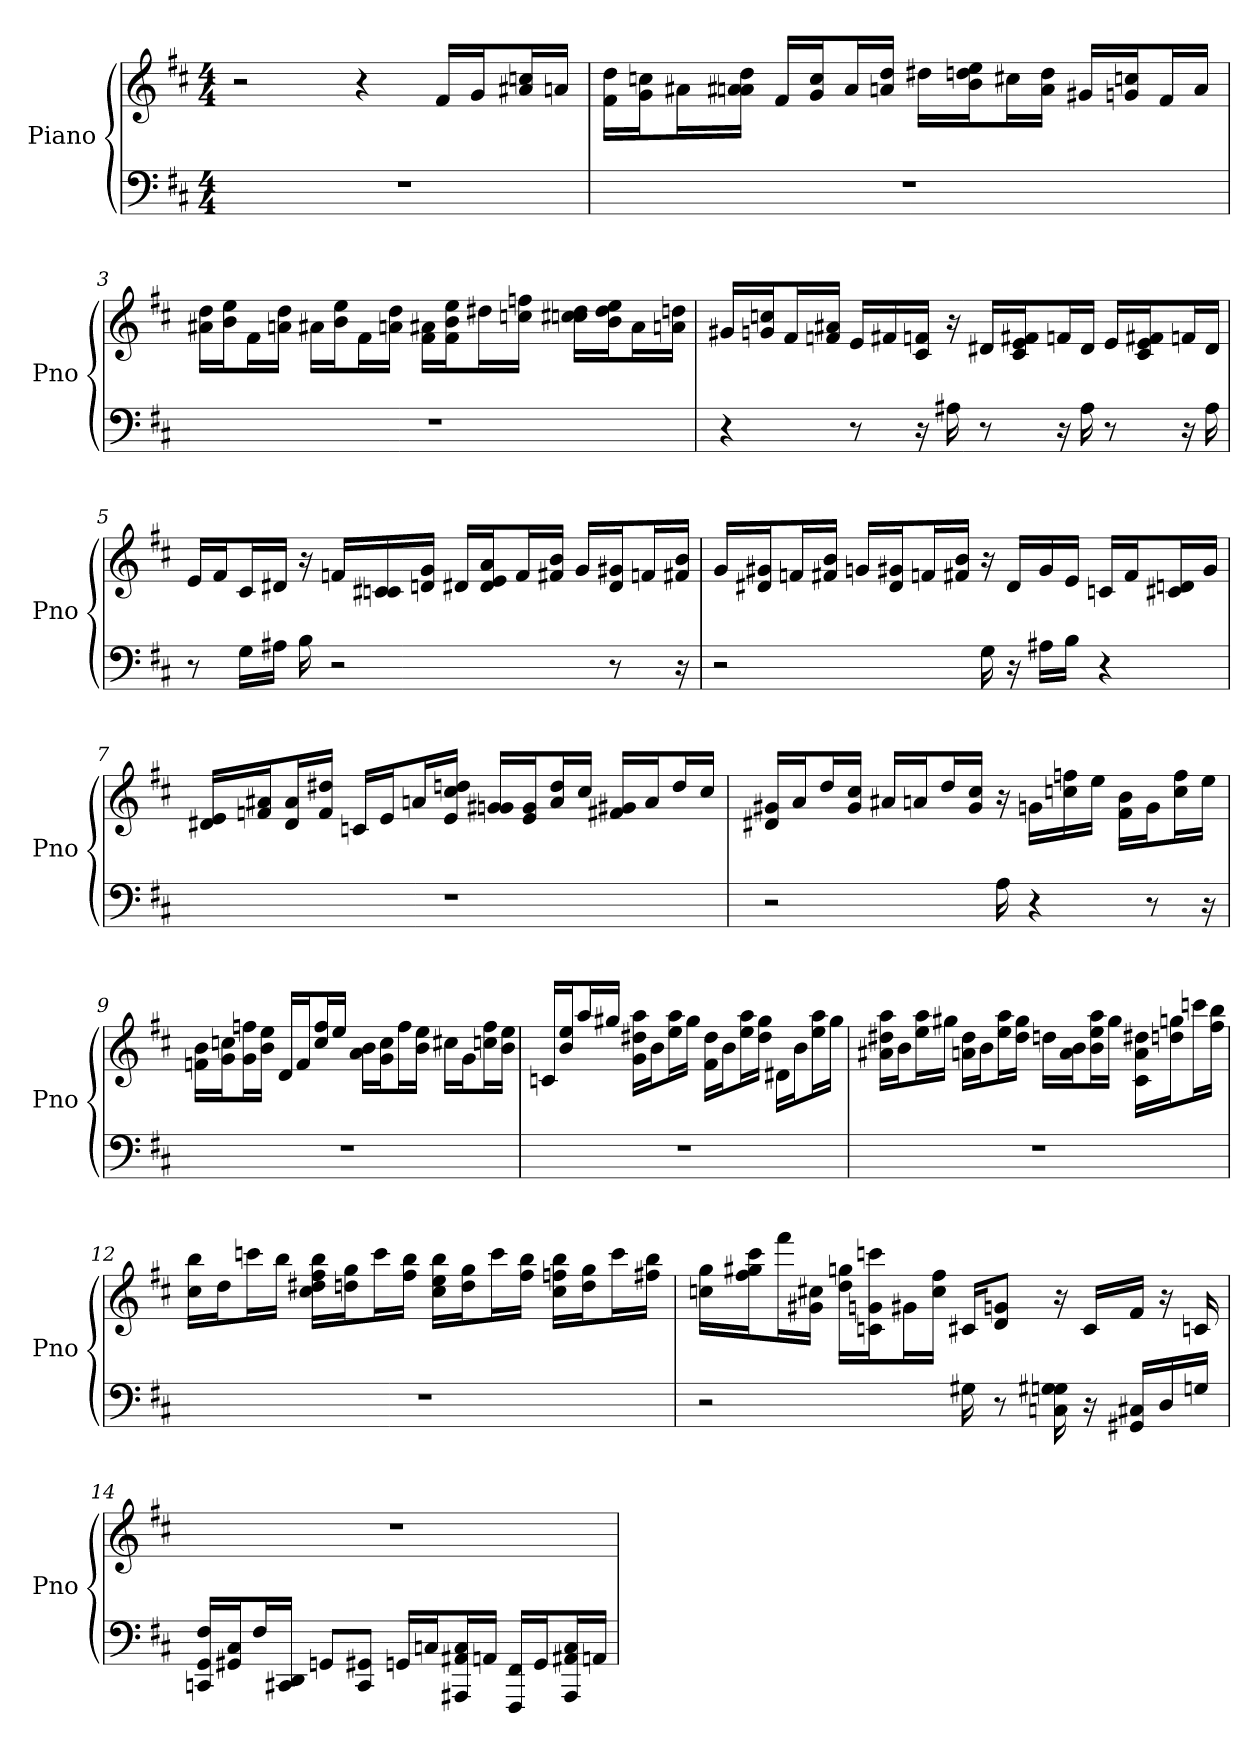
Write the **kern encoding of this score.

**kern	**kern
*part1	*part1
*staff2	*staff1
*I"Piano	*
*I'Pno	*
*clefF4	*clefG2
*k[f#c#]	*k[f#c#]
*D:	*D:
*M4/4	*M4/4
*MM87	*MM87
=1	=1
1r	2r
.	4r
.	16f#/LL
.	16g/J
.	16cc/ 16a#/L
.	16a/JJ
=2	=2
1r	16dd\ 16f#\LL
.	16g\ 16cc\J
.	16a#\L
.	16a\ 16dd\ 16a#\JJ
.	16f#/LL
.	16g/ 16cc/J
.	16a#/L
.	16a/ 16dd/JJ
.	16dd#\LL
.	16ee\ 16dd\ 16b\J
.	16cc#\L
.	16dd\ 16a\JJ
.	16g#/LL
.	16cc/ 16g/J
.	16f#/L
.	16a/JJ
=3	=3
1r	16dd\ 16a#\LL
.	16b\ 16ee\J
.	16f#\L
.	16a\ 16dd\JJ
.	16a#\LL
.	16b\ 16ee\J
.	16f#\L
.	16a\ 16dd\JJ
.	16a#\ 16f#\LL
.	16b\ 16f#\ 16ee\J
.	16dd#\L
.	16ff\ 16cc\JJ
.	16dd#\ 16cc#\ 16cc\LL
.	16ee\ 16dd#\ 16b\J
.	16a#\L
.	16dd\ 16a\JJ
=4	=4
4r	16g#/LL
.	16cc/ 16g/J
.	16f#/L
.	16a#/ 16f/JJ
8r	16e/LL
.	16f#/
16r	16c#/ 16f/JJ
16A#	16r
8r	16d#/LL
.	16f#/ 16e/ 16c#/J
16r	16f/L
16A#	16d#/JJ
8r	16e/LL
.	16f#/ 16e/ 16c#/J
16r	16f/L
16A#	16d#/JJ
=5	=5
8r	16e/LL
.	16f#/J
16G\LL	16c#/L
16A#\JJ	16d#/JJ
16B	16r
2r	16f/LL
.	16c/ 16c#/
.	16g/ 16d/JJ
.	16d#/LL
.	16a/ 16e/ 16d#/J
.	16f/L
.	16b/ 16f#/JJ
.	16g/LL
8r	16d#/ 16g#/J
.	16f/L
16r	16b/ 16f#/JJ
=6	=6
2r	16g/LL
.	16d#/ 16g#/J
.	16f/L
.	16b/ 16f#/JJ
.	16g/LL
.	16d#/ 16g#/J
.	16f/L
.	16b/ 16f#/JJ
16G	16r
16r	16d#/LL
16A#\LL	16g#/
16B\JJ	16e/JJ
4r	16c/LL
.	16f#/J
.	16c#/ 16d/L
.	16g#/JJ
=7	=7
1r	16d#/ 16e/LL
.	16a#/ 16f/J
.	16d#/ 16a#/L
.	16dd#/ 16f/JJ
.	16c/LL
.	16e/J
.	16a/L
.	16dd/ 16e/ 16cc#/JJ
.	16g#/ 16g/LL
.	16g/ 16e/J
.	16a/ 16dd/L
.	16cc#/JJ
.	16g#/ 16f#/LL
.	16a/J
.	16dd/L
.	16cc#/JJ
=8	=8
2r	16g#/ 16d#/LL
.	16a/J
.	16dd/L
.	16cc#/ 16g#/JJ
.	16a#/LL
.	16a/J
.	16dd/L
.	16cc#/ 16g#/JJ
16A	16r
4r	16g\LL
.	16cc\ 16ff\
.	16ee\JJ
.	16b\ 16f#\LL
8r	16g\J
.	16cc\ 16ff\L
16r	16ee\JJ
=9	=9
1r	16b\ 16f\LL
.	16g\ 16cc\J
.	16g\ 16ff\L
.	16ee\ 16b\JJ
.	16d/LL
.	16f/J
.	16cc/ 16ff/L
.	16ee/JJ
.	16b\ 16a\LL
.	16g\ 16cc\J
.	16ff\L
.	16ee\ 16b\JJ
.	16cc#\LL
.	16g\J
.	16cc\ 16ff\L
.	16ee\ 16b\JJ
=10	=10
1r	16c/LL
.	16b/ 16ee/J
.	16aa/L
.	16gg#/JJ
.	16aa\ 16dd#\ 16g\LL
.	16b\J
.	16ee\ 16aa\L
.	16gg#\JJ
.	16dd#\ 16f#\LL
.	16b\J
.	16ee\ 16aa\L
.	16gg#\ 16dd#\JJ
.	16d#\LL
.	16b\J
.	16ee\ 16aa\L
.	16gg#\JJ
=11	=11
1r	16dd#\ 16aa\ 16a#\LL
.	16b\J
.	16ee\ 16aa\L
.	16gg#\JJ
.	16dd#\ 16a\LL
.	16b\J
.	16ee\ 16aa\L
.	16gg#\ 16dd#\JJ
.	16dd\LL
.	16a\ 16b\J
.	16ee\ 16b\ 16aa\L
.	16gg#\JJ
.	16dd#\ 16a\ 16c#\LL
.	16dd\ 16gg\J
.	16ccc\L
.	16bb\ 16ff#\JJ
=12	=12
1r	16cc#\ 16bb\LL
.	16dd\J
.	16ccc\L
.	16bb\JJ
.	16ff#\ 16cc#\ 16bb\ 16dd#\LL
.	16dd\ 16gg\J
.	16ccc\L
.	16bb\ 16ff#\JJ
.	16cc#\ 16bb\ 16ee\LL
.	16dd\ 16gg\J
.	16ccc\L
.	16bb\ 16ff#\JJ
.	16cc#\ 16ff\ 16bb\LL
.	16dd\ 16gg\J
.	16ccc\L
.	16bb\ 16ff#\JJ
=13	=13
2r	16gg\ 16cc\LL
.	16gg#\ 16ff#\ 16ccc#\J
.	16fff#\L
.	16g#\ 16cc#\JJ
.	16dd\ 16gg\LL
.	16ccc\ 16c\ 16g\J
.	16g#\L
.	16cc#\ 16ff#\JJ
16G#	16c#/KL
8r	8d/ 8g/J
16G 16C 16G#	16r
16r	16c#/LL
16GG#/ 16C#/LL	16f#/JJ
16D/	16r
16G/JJ	16c
=14	=14
16GG/ 16F#/ 16CC/LL	1r
16GG#/ 16C#/J	.
16F#/L	.
16CC#/ 16DD/JJ	.
8GG/L	.
8GG#/ 8CC#/J	.
16GG/LL	.
16C/J	.
16AAA#/ 16AA#/ 16C/L	.
16AA/JJ	.
16FFF#/ 16FF#/LL	.
16GG/J	.
16C/ 16AA#/ 16AAA#/L	.
16AA/JJ	.
=	=
*-	*-
